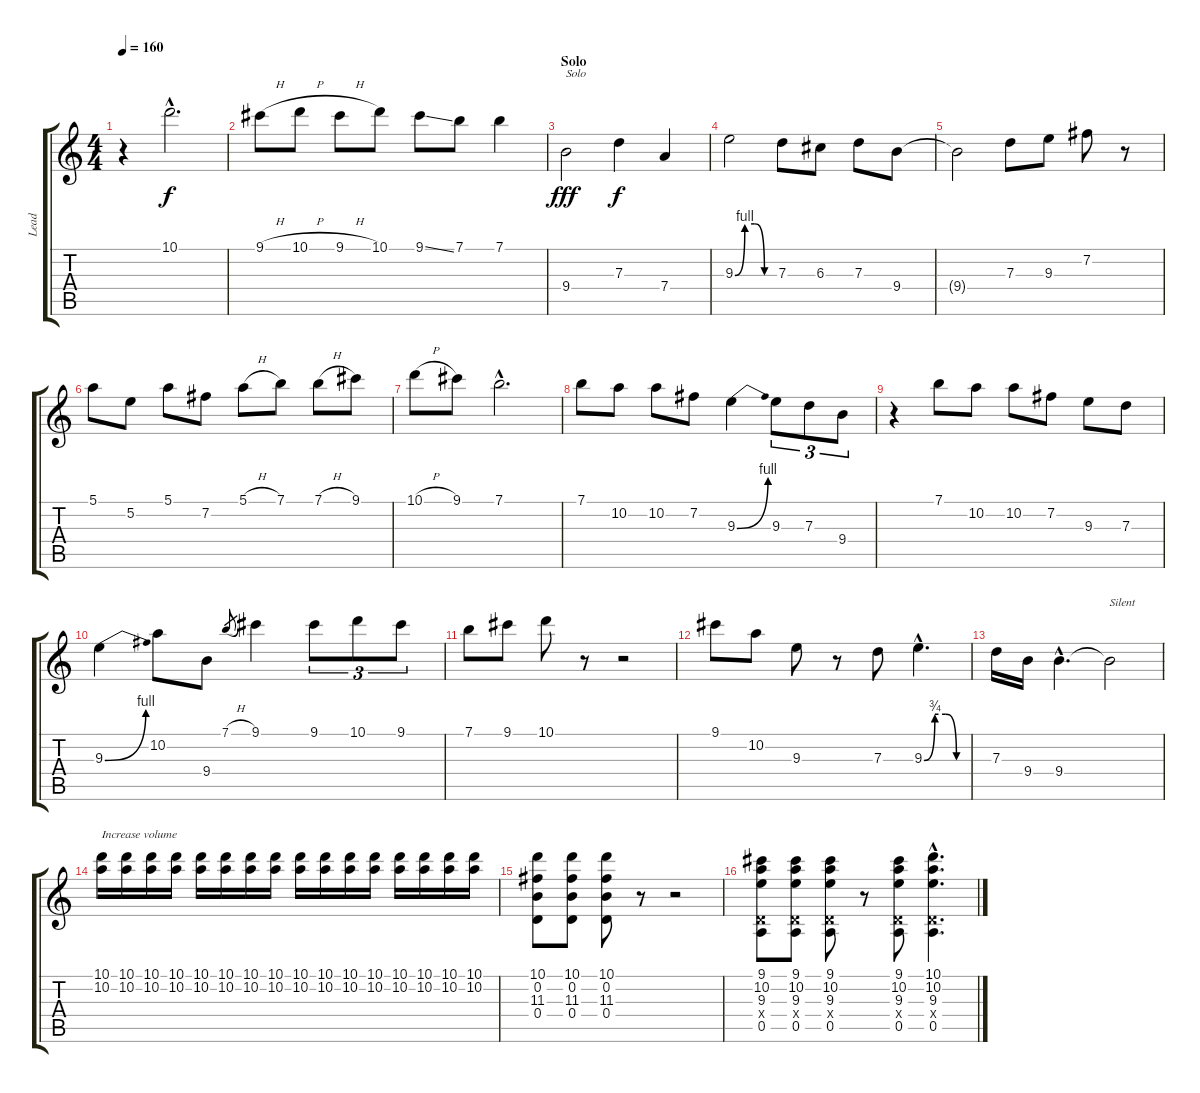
\track ("Lead" "Lead") {instrument electricguitarjazz}
\staff {score tabs}
\tuning (E4 B3 G3 D3 A2 E2) {hide}
\ts (4 4)
\tempo 160
\clef g2
\ks c
r.4{dy f} 10.1{hac}.2{d} |
9.1{h}.8 10.1{h}.8 9.1{h}.8 10.1.8 9.1{ss}.8 7.1.8 7.1.4 |
\section ("" "Solo")
9.4.2{txt "Solo" dy fff volume 16 instrument acousticguitarnylon} 7.3.4{dy f} 7.4.4 |
9.3{be (custom 0 0 15 4 30 4 45 0 60 0)}.2 7.3.8 6.3.8 7.3.8 9.4.8 |
9.4{t}.2 7.3.8 9.3.8 7.2.8 r.8 |
5.1.8 5.2.8 5.1.8 7.2.8 5.1{h}.8 7.1.8 7.1{h}.8 9.1.8 |
10.1{h}.8 9.1.8 7.1{hac}.2{d} |
7.1.8 10.2.8 10.2.8 7.2.8 9.3{be (bend 0 0 60 4)}.4 9.3.8{tu (3 2)} 7.3.8{tu (3 2)} 9.4.8{tu (3 2)} |
r.4 7.1.8 10.2.8 10.2.8 7.2.8 9.3.8 7.3.8 |
9.3{be (bend 0 0 60 4)}.4 10.2.8 9.4.8 7.1{h}.8{gr} 9.1.4 9.1.8{tu (3 2)} 10.1.8{tu (3 2)} 9.1.8{tu (3 2)} |
7.1.8 9.1.8 10.1.8 r.8 r.2 |
9.1.8 10.2.8 9.3.8 r.8 7.3.8 9.3{be (custom 0 0 15 3 30 3 45 0 60 0) hac}.4{d} |
7.3.16 9.4.16 9.4{hac}.4{d} 9.4{t}.2{txt "Silent" volume 0} |
(10.1 10.2).16{txt "Increase volume" volume 16} (10.1 10.2).16 (10.1 10.2).16 (10.1 10.2).16 (10.1 10.2).16 (10.1 10.2).16 (10.1 10.2).16 (10.1 10.2).16 (10.1 10.2).16 (10.1 10.2).16 (10.1 10.2).16 (10.1 10.2).16 (10.1 10.2).16 (10.1 10.2).16 (10.1 10.2).16 (10.1 10.2).16 |
(10.1 0.2 11.3 0.4).8 (10.1 0.2 11.3 0.4).8 (10.1 0.2 11.3 0.4).8 r.8 r.2 |
(9.1 10.2 9.3 0.4{x} 0.5).8 (9.1 10.2 9.3 0.4{x} 0.5).8 (9.1 10.2 9.3 0.4{x} 0.5).8 r.8 (9.1 10.2 9.3 0.4{x} 0.5).8 (10.1{hac} 10.2{hac} 9.3{hac} 0.4{hac x} 0.5{hac}).4{d}
